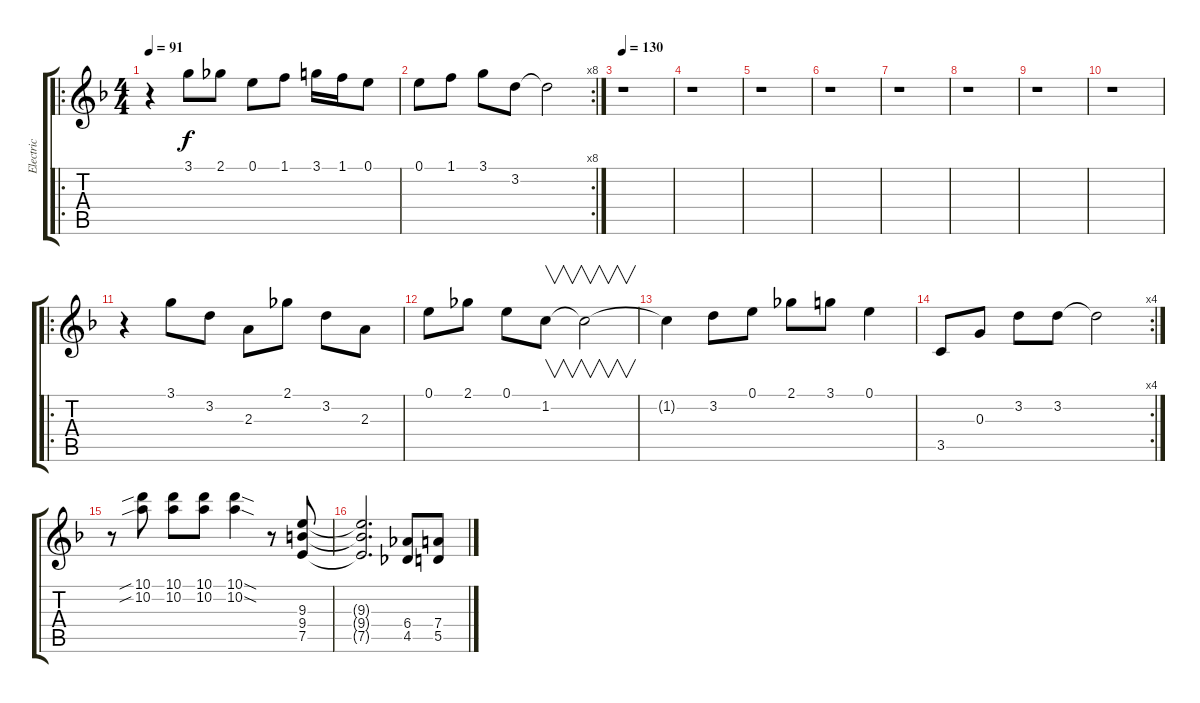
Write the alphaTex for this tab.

\track ("Electric" "Electric") {instrument electricguitarclean}
\staff {score tabs}
\tuning (E4 B3 G3 D3 A2 E2) {hide}
\ro
\ts (4 4)
\tempo 91
\clef g2
\ks f
r.4{dy f instrument electricguitarclean} 3.1.8 2.1.8 0.1.8 1.1.8 3.1.16 1.1.16 0.1.8 |
\rc 8
0.1.8 1.1.8 3.1.8 3.2.8 3.2{t}.2 |
\tempo 130
r.1 |
r.1 |
r.1 |
r.1 |
r.1 |
r.1 |
r.1 |
r.1 |
\ro
r.4 3.1.8 3.2.8 2.3.8 2.1.8 3.2.8 2.3.8 |
0.1.8 2.1.8 0.1.8 1.2.8{v} 1.2{t}.2{v} |
1.2{t}.4 3.2.8 0.1.8 2.1.8 3.1.8 0.1.4 |
\rc 4
3.5.8 0.3.8 3.2.8 3.2.8 3.2{t}.2 |
r.8 (10.1{sib} 10.2{sib}).8 (10.1 10.2).8 (10.1 10.2).8 (10.1{sod} 10.2{sod}).4 r.8 (9.3 9.4 7.5).8 |
(9.3{t} 9.4{t} 7.5{t}).2{d} (6.4 4.5).8 (7.4 5.5).8
